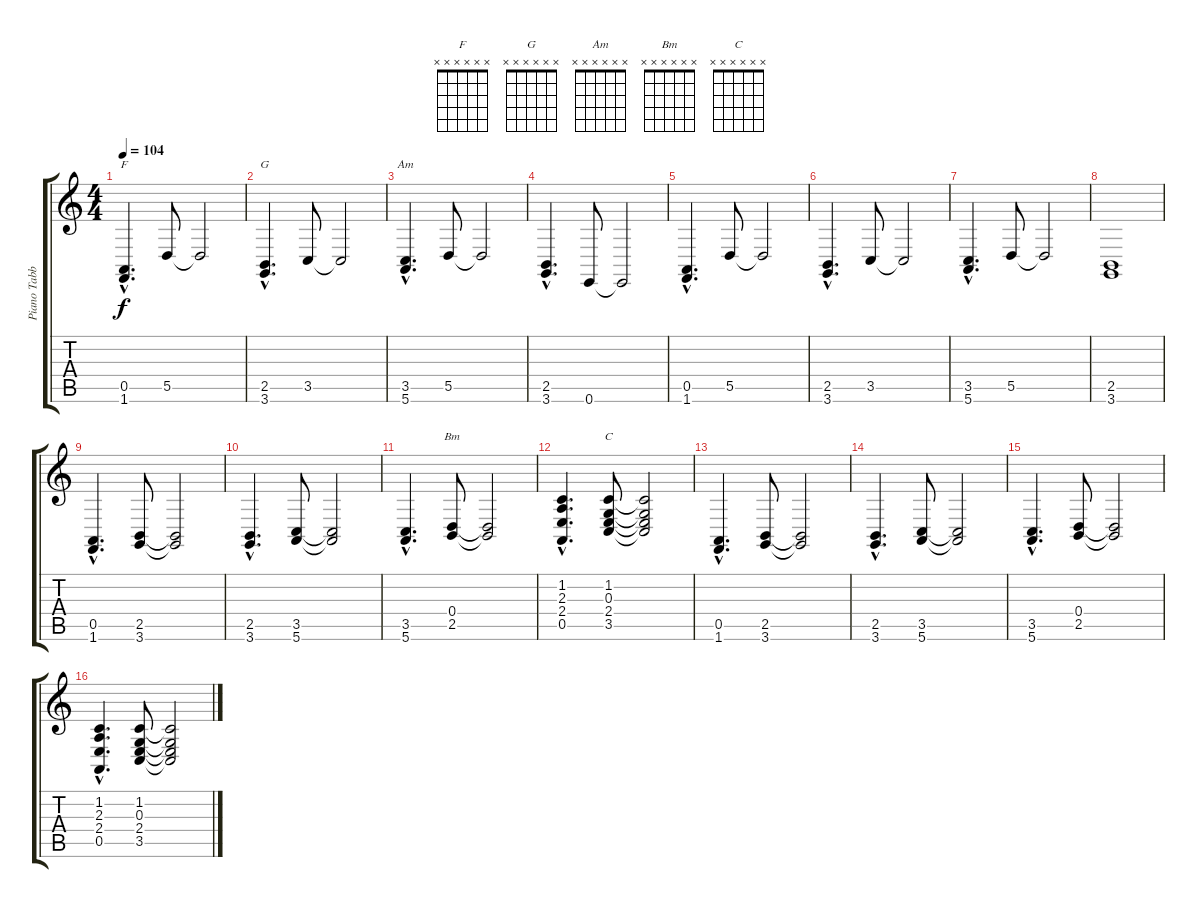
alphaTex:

\track ("Piano Tabbed for Guitar" "Piano Tabb") {instrument acousticgrandpiano}
\staff {score tabs}
\tuning (E4 B3 G3 D3 A2 E2) {hide}
\chord ("F" x x x x x x) {firstfret 0}
\chord ("G" x x x x x x) {firstfret 0}
\chord ("Am" x x x x x x) {firstfret 0}
\chord ("Bm" x x x x x x) {firstfret 0}
\chord ("C" x x x x x x) {firstfret 0}
\ts (4 4)
\tempo 104
\clef g2
\ks c
(0.5{hac} 1.6{hac}).4{d ch "F" dy f} 5.5.8 5.5{t}.2 |
(2.5{hac} 3.6{hac}).4{d ch "G"} 3.5.8 3.5{t}.2 |
(3.5{hac} 5.6{hac}).4{d ch "Am"} 5.5.8 5.5{t}.2 |
(2.5{hac} 3.6{hac}).4{d} 0.6.8 0.6{t}.2 |
(0.5{hac} 1.6{hac}).4{d} 5.5.8 5.5{t}.2 |
(2.5{hac} 3.6{hac}).4{d} 3.5.8 3.5{t}.2 |
(3.5{hac} 5.6{hac}).4{d} 5.5.8 5.5{t}.2 |
(2.5 3.6).1 |
(0.5{hac} 1.6{hac}).4{d} (2.5 3.6).8 (2.5{t} 3.6{t}).2 |
(2.5{hac} 3.6{hac}).4{d} (3.5 5.6).8 (3.5{t} 5.6{t}).2 |
(3.5{hac} 5.6{hac}).4{d} (0.4 2.5).8{ch "Bm"} (0.4{t} 2.5{t}).2 |
(1.2{hac} 2.3{hac} 2.4{hac} 0.5{hac}).4{d} (1.2 0.3 2.4 3.5).8{ch "C"} (1.2{t} 0.3{t} 2.4{t} 3.5{t}).2 |
(0.5{hac} 1.6{hac}).4{d} (2.5 3.6).8 (2.5{t} 3.6{t}).2 |
(2.5{hac} 3.6{hac}).4{d} (3.5 5.6).8 (3.5{t} 5.6{t}).2 |
(3.5{hac} 5.6{hac}).4{d} (0.4 2.5).8 (0.4{t} 2.5{t}).2 |
(1.2{hac} 2.3{hac} 2.4{hac} 0.5{hac}).4{d} (1.2 0.3 2.4 3.5).8 (1.2{t} 0.3{t} 2.4{t} 3.5{t}).2
